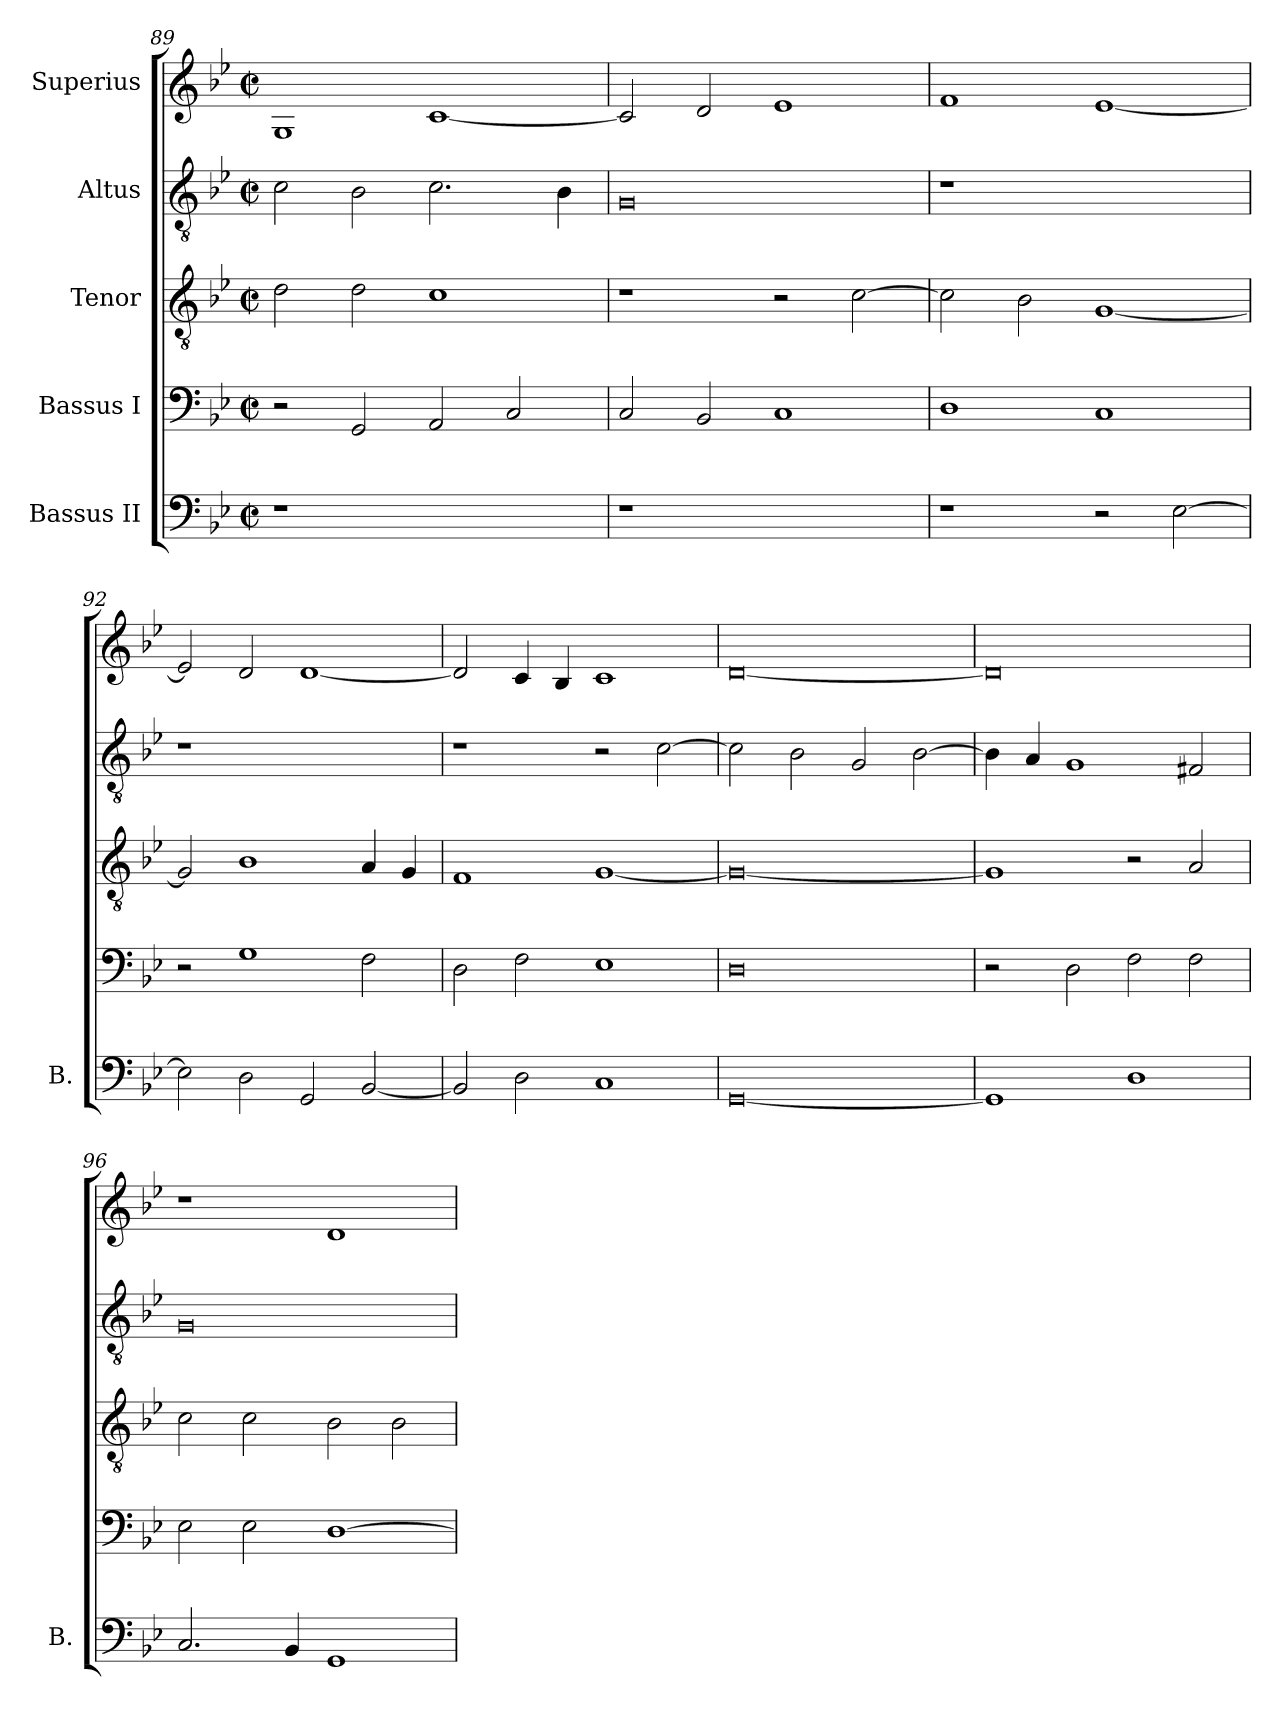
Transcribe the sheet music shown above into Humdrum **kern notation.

**kern	**kern	**kern	**kern	**kern
*part5	*part4	*part3	*part2	*part1
*staff5	*staff4	*staff3	*staff2	*staff1
*I"Bassus II	*I"Bassus I	*I"Tenor	*I"Altus	*I"Superius
*I'B.	*	*	*	*
*clefF4	*clefF4	*clefGv2	*clefGv2	*clefG2
*	*	*ITrd7c12	*ITrd7c12	*
*k[b-e-]	*k[b-e-]	*k[b-e-]	*k[b-e-]	*k[b-e-]
*B-:	*B-:	*B-:	*B-:	*B-:
*M2/2	*M2/2	*M2/2	*M2/2	*M2/2
*met(c|)	*met(c|)	*met(c|)	*met(c|)	*met(c|)
=89	=89	=89	=89	=89
!LO:N:vis=1	!	!	!	!
1r	2r	2Di\	2Ci\	1Gi
.	2GGi/	2Di\	2BB-i\	.
1ryy	2AAi/	1Ci	2.Ci\	[<1ci
.	2Ci/	.	.	.
.	.	.	4BB-i\	.
=90	=90	=90	=90	=90
!LO:N:vis=1	!	!	!	!
1r	2Ci/	1r	0GGi	2ci/]
.	2BB-i/	.	.	2di/
1ryy	1Ci	2r	.	1e-i
.	.	[>2Ci\	.	.
=91	=91	=91	=91	=91
!	!	!	!LO:N:vis=1	!
1r	1Di	2Ci\]	1r	1fi
.	.	2BB-i\	.	.
2r	1Ci	[<1GGi	1ryy	[<1e-i
[>2E-i\	.	.	.	.
!!LO:LB:g=z
=92	=92	=92	=92	=92
!	!	!	!LO:N:vis=1	!
2E-i\]	2r	2GGi/]	1r	2e-i/]
2Di\	1Gi	1BB-i	.	2di/
2GGi/	.	.	1ryy	[<1di
[<2BB-i/	2Fi\	4AAi/	.	.
.	.	4GGi/	.	.
=93	=93	=93	=93	=93
2BB-i/]	2Di\	1FFi	1r	2di/]
2Di\	2Fi\	.	.	4ci/
.	.	.	.	4B-i/
1Ci	1E-i	[<1GGi	2r	1ci
.	.	.	[>2Ci\	.
=94	=94	=94	=94	=94
[<0GGi	0Di	0GGi_<	2Ci\]	[<0di
.	.	.	2BB-i\	.
.	.	.	2GGi/	.
.	.	.	[>2BB-i\	.
=95	=95	=95	=95	=95
1GGi]	2r	1GGi]	4BB-i\]	0di]
.	.	.	4AAi/	.
.	2Di\	.	1GGi	.
1Di	2Fi\	2r	.	.
.	2Fi\	2AAi/	2FF#Xi/	.
=96	=96	=96	=96	=96
2.Ci/	2E-i\	2Ci\	0GGi	1r
.	2E-i\	2Ci\	.	.
4BB-i/	.	.	.	.
1GGi	[>1Di	2BB-i\	.	1di
.	.	2BB-i\	.	.
=	=	=	=	=
*-	*-	*-	*-	*-
